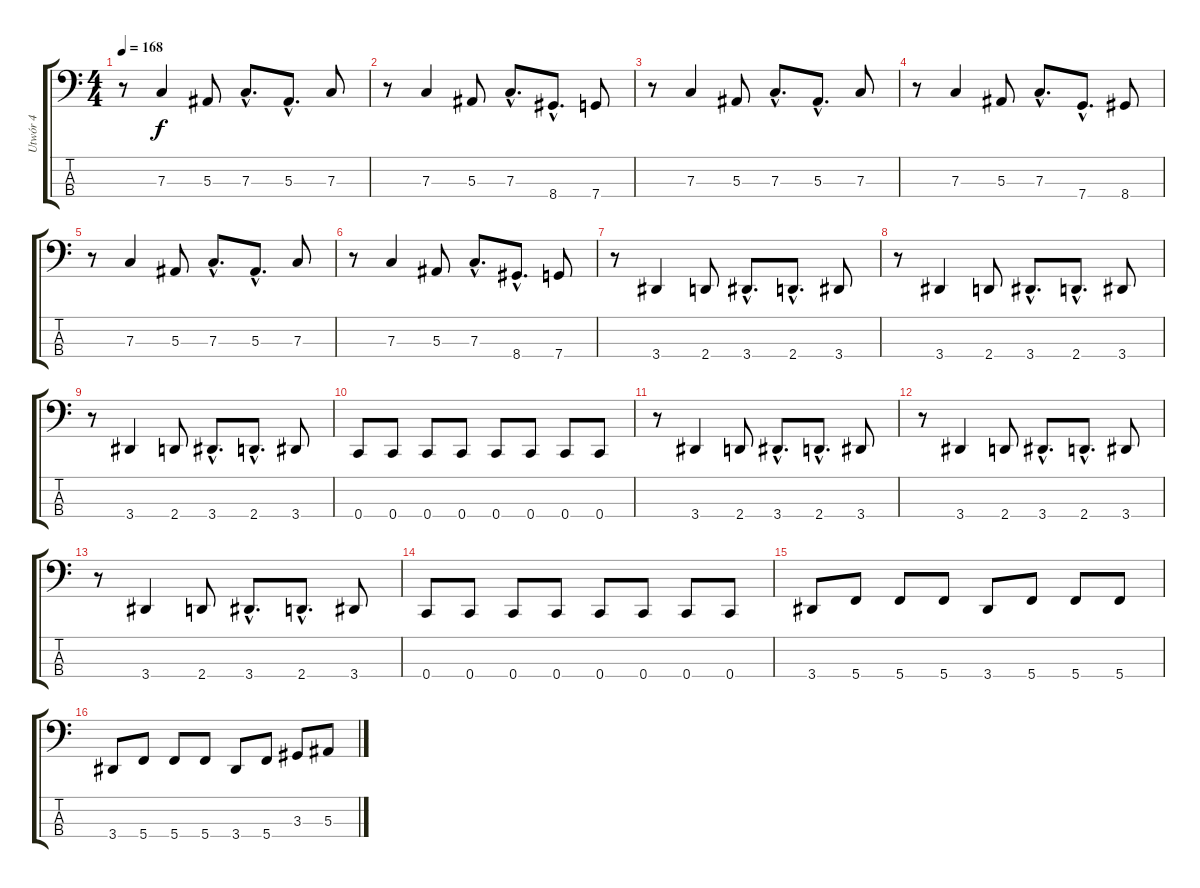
\track ("Utwór 4" "Utwór 4") {instrument electricbassfinger}
\staff {score tabs}
\tuning (Eb2 Bb1 F1 C1) {hide}
\ts (4 4)
\tempo 168
\clef f4
\ks c
r.8{dy f} 7.3.4 5.3.8 7.3{hac}.8{d} 5.3{hac}.8{d} 7.3.8 |
r.8 7.3.4 5.3.8 7.3{hac}.8{d} 8.4{hac}.8{d} 7.4.8 |
r.8 7.3.4 5.3.8 7.3{hac}.8{d} 5.3{hac}.8{d} 7.3.8 |
r.8 7.3.4 5.3.8 7.3{hac}.8{d} 7.4{hac}.8{d} 8.4.8 |
r.8 7.3.4 5.3.8 7.3{hac}.8{d} 5.3{hac}.8{d} 7.3.8 |
r.8 7.3.4 5.3.8 7.3{hac}.8{d} 8.4{hac}.8{d} 7.4.8 |
r.8 3.4.4 2.4.8 3.4{hac}.8{d} 2.4{hac}.8{d} 3.4.8 |
r.8 3.4.4 2.4.8 3.4{hac}.8{d} 2.4{hac}.8{d} 3.4.8 |
r.8 3.4.4 2.4.8 3.4{hac}.8{d} 2.4{hac}.8{d} 3.4.8 |
0.4.8 0.4.8 0.4.8 0.4.8 0.4.8 0.4.8 0.4.8 0.4.8 |
r.8 3.4.4 2.4.8 3.4{hac}.8{d} 2.4{hac}.8{d} 3.4.8 |
r.8 3.4.4 2.4.8 3.4{hac}.8{d} 2.4{hac}.8{d} 3.4.8 |
r.8 3.4.4 2.4.8 3.4{hac}.8{d} 2.4{hac}.8{d} 3.4.8 |
0.4.8 0.4.8 0.4.8 0.4.8 0.4.8 0.4.8 0.4.8 0.4.8 |
3.4.8 5.4.8 5.4.8 5.4.8 3.4.8 5.4.8 5.4.8 5.4.8 |
3.4.8 5.4.8 5.4.8 5.4.8 3.4.8 5.4.8 3.3.8 5.3.8
